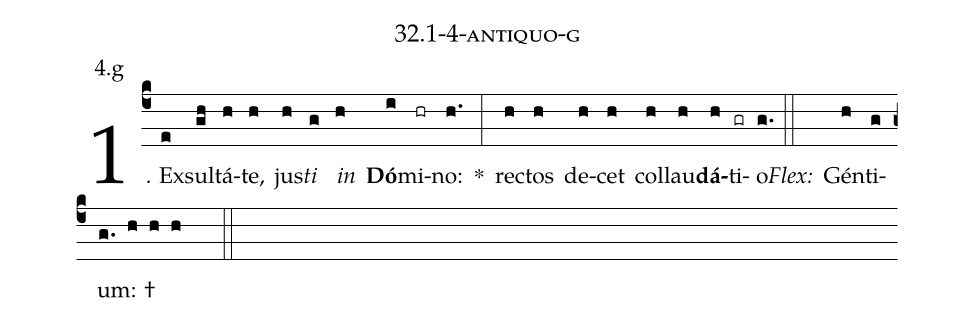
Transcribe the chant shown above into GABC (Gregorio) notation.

name: 32.1-4-antiquo-g;
annotation: 4.g;
%%
(c4)1. Ex(e)sul(gh)tá(h)te,(h) jus(h)<i>ti</i>(g) <i>in</i>(h) <b>Dó</b>(i)mi(hr)no:(h.) *(:) rec(h)tos(h) de(h)cet(h) col(h)lau(h)<b>dá</b>(h)ti(gr)o.(g.) (::)
<i>Flex:</i>()  Gén(h)ti(g)um: †(g. h h h  ::)
